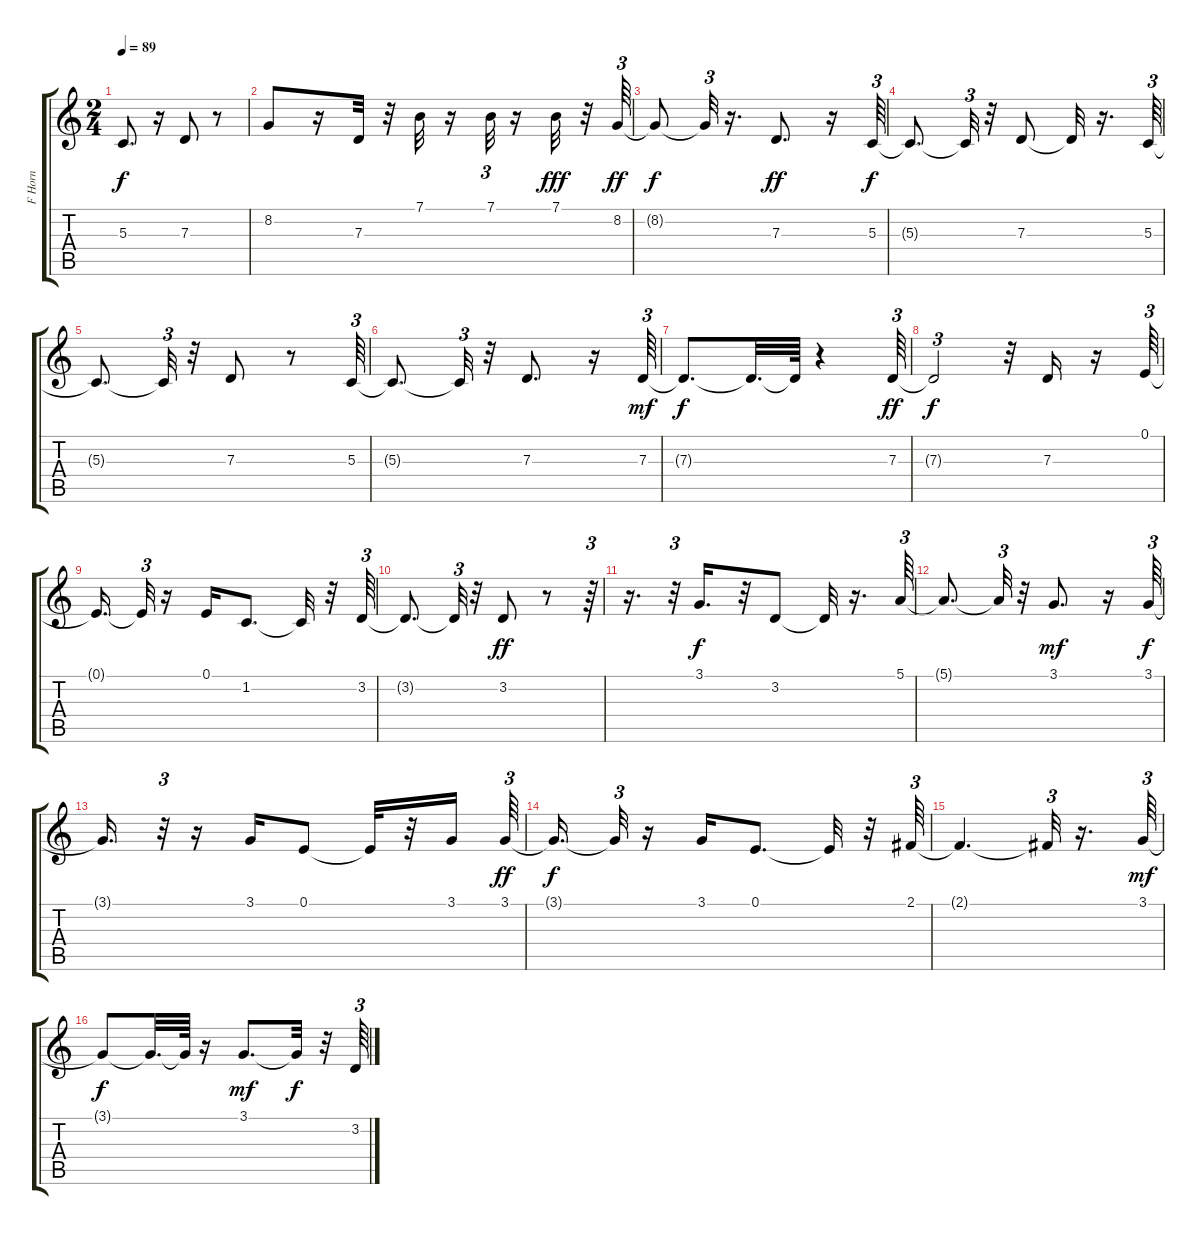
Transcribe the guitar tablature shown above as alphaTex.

\track ("F Horn" "F Horn") {instrument frenchhorn}
\staff {score tabs}
\tuning (E4 B3 G3 D3 A2 E2) {hide}
\ts (2 4)
\tempo 89
\clef g2
\ks c
5.3.8{d dy f} r.16 7.3.8 r.8 |
8.2.8 r.16 7.3.32 r.32 7.1.32 r.16 7.1.32{tu (3 2)} r.16 7.1.32{dy fff} r.32 8.2.64{tu (3 2) dy ff} |
8.2{t}.8{dy f} 8.2{t}.32{tu (3 2)} r.16{d} 7.3.8{d dy ff} r.16 5.3.64{tu (3 2) dy f} |
5.3{t}.8{d} 5.3{t}.32{tu (3 2)} r.32 7.3.8 7.3{t}.32 r.16{d} 5.3.64{tu (3 2)} |
5.3{t}.8{d} 5.3{t}.32{tu (3 2)} r.32 7.3.8 r.8 5.3.64{tu (3 2)} |
5.3{t}.8{d} 5.3{t}.32{tu (3 2)} r.32 7.3.8{d} r.16 7.3.64{tu (3 2) dy mf} |
7.3{t}.8{d dy f} 7.3{t}.32{d} 7.3{t}.64 r.4 7.3.64{tu (3 2) dy ff} |
7.3{t}.2{tu (3 2) dy f} r.32 7.3.16 r.16 0.1.64{tu (3 2)} |
0.1{t}.16{d} 0.1{t}.32{tu (3 2)} r.16 0.1.16 1.2.8{d} 1.2{t}.32 r.32 3.2.64{tu (3 2)} |
3.2{t}.8{d} 3.2{t}.32{tu (3 2)} r.32 3.2.8{dy ff} r.8 r.64{tu (3 2)} |
r.16{d} r.32{tu (3 2)} 3.1.16{d dy f} r.32 3.2.8 3.2{t}.32 r.16{d} 5.1.64{tu (3 2)} |
5.1{t}.8{d} 5.1{t}.32{tu (3 2)} r.32 3.1.8{d dy mf} r.16 3.1.64{tu (3 2) dy f} |
3.1{t}.16{d} r.32{tu (3 2)} r.16 3.1.16 0.1.8 0.1{t}.32 r.32 3.1.16 3.1.64{tu (3 2) dy ff} |
3.1{t}.16{d dy f} 3.1{t}.32{tu (3 2)} r.16 3.1.16 0.1.8{d} 0.1{t}.32 r.32 2.1.64{tu (3 2)} |
2.1{t}.4{d} 2.1{t}.32{tu (3 2)} r.16{d} 3.1.64{tu (3 2) dy mf} |
3.1{t}.8{dy f} 3.1{t}.32{d} 3.1{t}.64 r.16 3.1.8{d dy mf} 3.1{t}.32{dy f} r.32 3.2.64{tu (3 2)}
